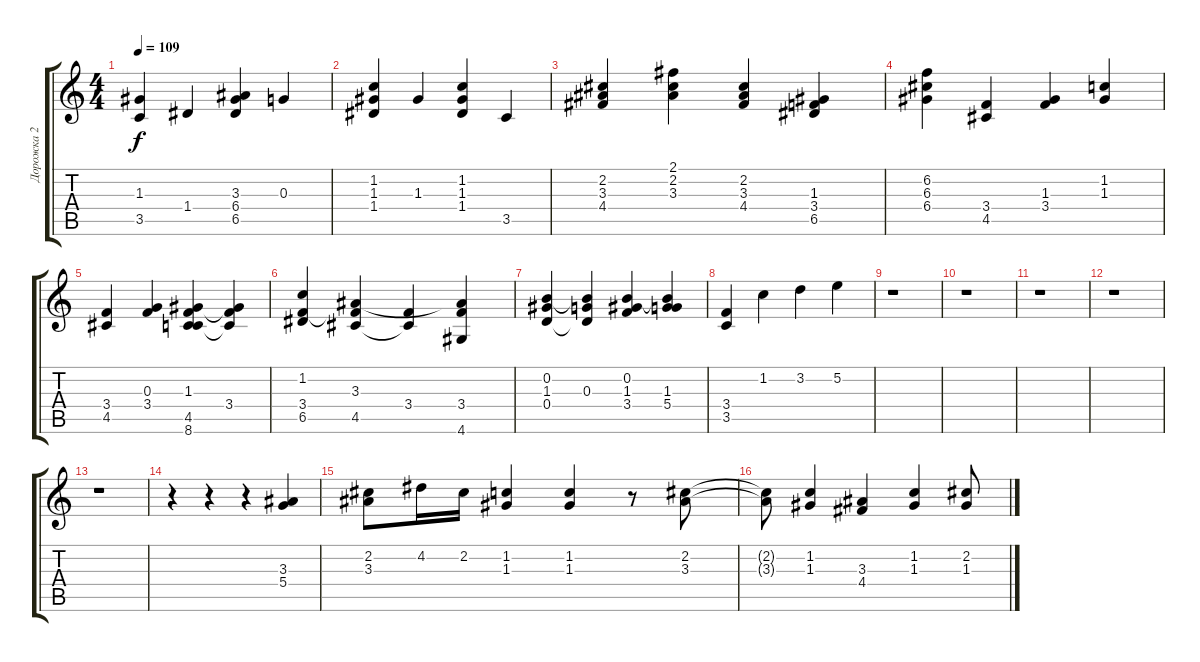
\track ("Дорожка 2" "Дорожка 2") {instrument acousticguitarnylon}
\staff {score tabs}
\tuning (E4 B3 G3 D3 A2 E2) {hide}
\ts (4 4)
\tempo 109
\clef g2
\ks c
(1.3 3.5).4{dy f} 1.4.4 (3.3 6.4 6.5).4 0.3.4 |
(1.2 1.3 1.4).4 1.3.4 (1.2 1.3 1.4).4 3.5.4 |
(2.2 3.3 4.4).4 (2.1 2.2 3.3).4 (2.2 3.3 4.4).4 (1.3 3.4 6.5).4 |
(6.2 6.3 6.4).4 (3.4 4.5).4 (1.3 3.4).4 (1.2 1.3).4 |
(3.4 4.5).4 (0.3 3.4).4 (1.3 3.4{t} 4.5 8.6).4 (1.3{t} 3.4 8.6{t}).4 |
(1.2 3.4 6.5).4 (3.3 3.4{t} 4.5).4 (3.4 4.5{t}).4 (3.3{t} 3.4 4.6).4 |
(0.2 1.3 0.4).4 (0.2{t} 0.3 0.4{t}).4 (0.2 1.3 3.4).4 (0.2{t} 1.3 5.4).4 |
(3.4 3.5).4 1.2.4 3.2.4 5.2.4 |
r.1 |
r.1 |
r.1 |
r.1 |
r.1 |
r.4 r.4 r.4 (3.3 5.4).4 |
(2.2 3.3).8 4.2.16 2.2.16 (1.2 1.3).4 (1.2 1.3).4 r.8 (2.2 3.3).8 |
(2.2{t} 3.3{t}).8 (1.2 1.3).4 (3.3 4.4).4 (1.2 1.3).4 (2.2 1.3).8
